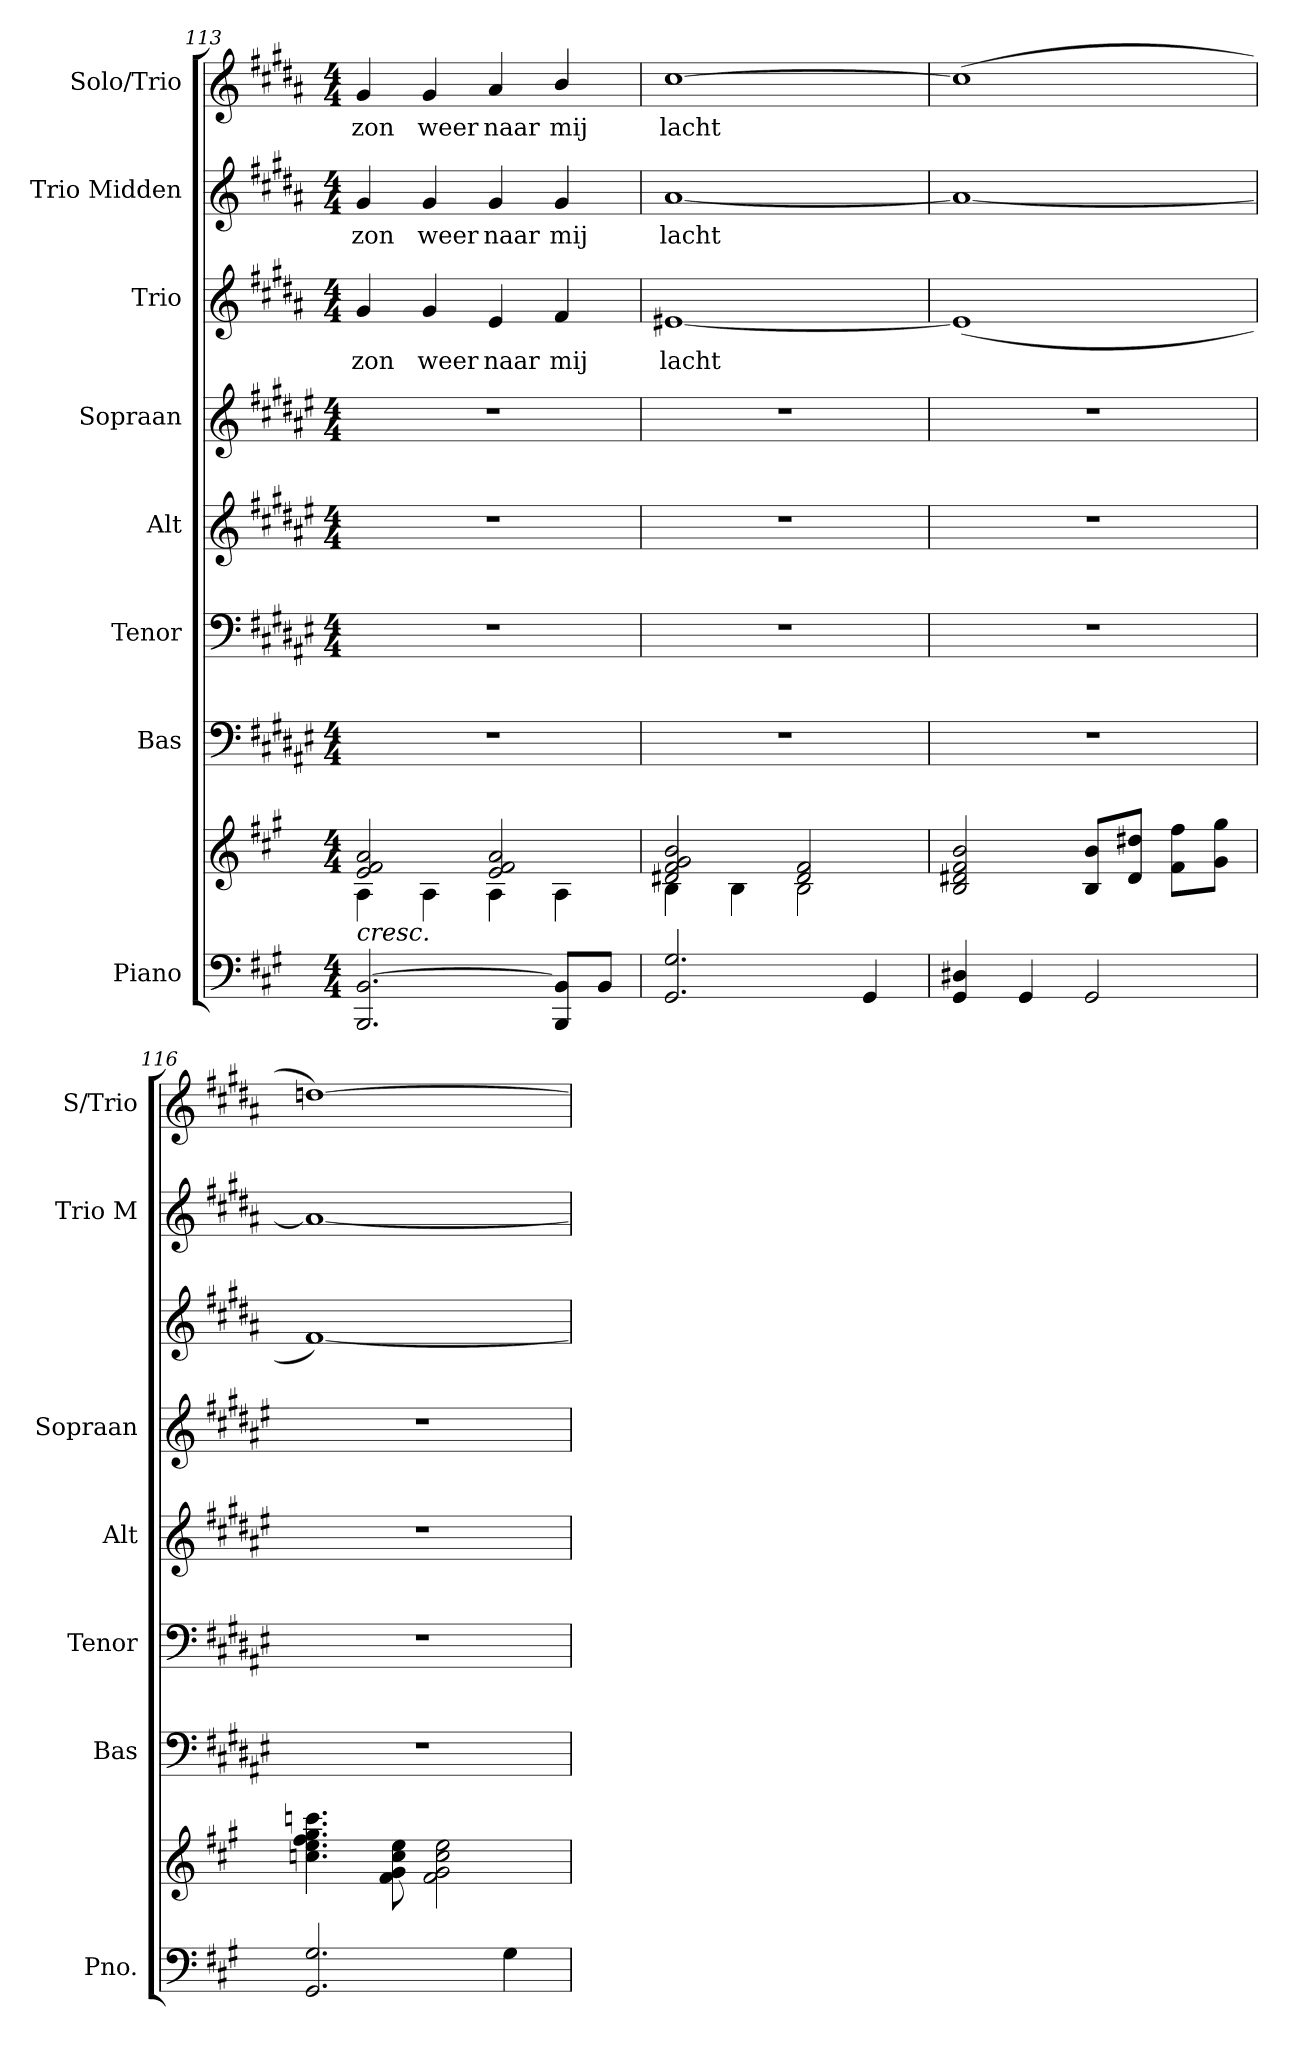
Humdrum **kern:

**kern	**kern	**kern	**kern	**kern	**kern	**kern	**text	**kern	**text	**kern	**text
*part8	*part8	*part7	*part6	*part5	*part4	*part3	*part3	*part2	*part2	*part1	*part1
*staff9	*staff8	*staff7	*staff6	*staff5	*staff4	*staff3	*staff3	*staff2	*staff2	*staff1	*staff1
*I"Piano	*	*I"Bas	*I"Tenor	*I"Alt	*I"Sopraan	*I"Trio	*	*I"Trio Midden	*	*I"Solo/Trio	*
*I'Pno.	*	*I'Bas	*I'Tenor	*I'Alt	*I'Sopraan	*	*	*I'Trio M	*	*I'S/Trio	*
!!LO:LB:g=z
*clefF4	*clefG2	*clefF4	*clefF4	*clefG2	*clefG2	*clefG2	*	*clefG2	*	*clefG2	*
*	*	*ITrd5c9	*ITrd5c9	*ITrd5c9	*ITrd5c9	*ITrd1c2	*	*ITrd1c2	*	*ITrd1c2	*
*k[f#c#g#]	*k[f#c#g#]	*k[f#c#g#]	*k[f#c#g#]	*k[f#c#g#]	*k[f#c#g#]	*k[f#c#g#]	*	*k[f#c#g#]	*	*k[f#c#g#]	*
*M4/4	*M4/4	*M4/4	*M4/4	*M4/4	*M4/4	*M4/4	*	*M4/4	*	*M4/4	*
=113	=113	=113	=113	=113	=113	=113	=113	=113	=113	=113	=113
*	*^	*	*	*	*	*	*	*	*	*	*
!	!LO:TX:b:i:t=cresc.	!	!	!	!	!	!	!	!	!	!	!
!	!	!	!	!	!	!	!	!LO:LY:b	!	!LO:LY:b	!	!LO:LY:b
2.BBB/ [2.BB/	2e/ 2f#/ 2a/	4A\	1r	1r	1r	1r	4f#/	zon	4f#/	zon	4f#/	zon
!	!	!	!	!	!	!	!	!LO:LY:b	!	!LO:LY:b	!	!LO:LY:b
.	.	4A\	.	.	.	.	4f#/	weer	4f#/	weer	4f#/	weer
!	!	!	!	!	!	!	!	!LO:LY:b	!	!LO:LY:b	!	!LO:LY:b
.	2e/ 2f#/ 2a/	4A\	.	.	.	.	4d/	naar	4f#/	naar	4g#/	naar
!	!	!	!	!	!	!	!	!LO:LY:b	!	!LO:LY:b	!	!LO:LY:b
8BBB/ 8BB/]L	.	4A\	.	.	.	.	4e/	mij	4f#/	mij	4a/	mij
8BB/J	.	.	.	.	.	.	.	.	.	.	.	.
=114	=114	=114	=114	=114	=114	=114	=114	=114	=114	=114	=114	=114
!	!	!	!	!	!	!	!	!LO:LY:b	!	!LO:LY:b	!	!LO:LY:b
2.GG#/ 2.G#/	2d#X/ 2f#/ 2g#/ 2b/	4B\	1r	1r	1r	1r	[1d#X	lacht	[1g#	lacht	[1b	lacht
.	.	4B\	.	.	.	.	.	.	.	.	.	.
.	2d#/ 2f#/	2B\	.	.	.	.	.	.	.	.	.	.
4GG#/	.	.	.	.	.	.	.	.	.	.	.	.
*	*v	*v	*	*	*	*	*	*	*	*	*	*
=115	=115	=115	=115	=115	=115	=115	=115	=115	=115	=115	=115
4GG#/ 4D#X/	2B/ 2d#X/ 2f#/ 2b/	1r	1r	1r	1r	(<1d#]	.	1g#_	.	(>1b]	.
4GG#/	.	.	.	.	.	.	.	.	.	.	.
2GG#/	8B/ 8b/L	.	.	.	.	.	.	.	.	.	.
.	8d#/ 8dd#X/J	.	.	.	.	.	.	.	.	.	.
.	8f#\ 8ff#\L	.	.	.	.	.	.	.	.	.	.
.	8g#\ 8gg#\J	.	.	.	.	.	.	.	.	.	.
=116	=116	=116	=116	=116	=116	=116	=116	=116	=116	=116	=116
2.GG#/ 2.G#/	4.ccn\ 4.ee\ 4.ff#\ 4.gg#\ 4.cccn\	1r	1r	1r	1r	[1e)	.	1g#_	.	[1ccn)	.
.	8f#\ 8g#\ 8cc\ 8ee\	.	.	.	.	.	.	.	.	.	.
.	2f#\ 2g#\ 2cc\ 2ee\	.	.	.	.	.	.	.	.	.	.
4G#\	.	.	.	.	.	.	.	.	.	.	.
=	=	=	=	=	=	=	=	=	=	=	=
*-	*-	*-	*-	*-	*-	*-	*-	*-	*-	*-	*-
